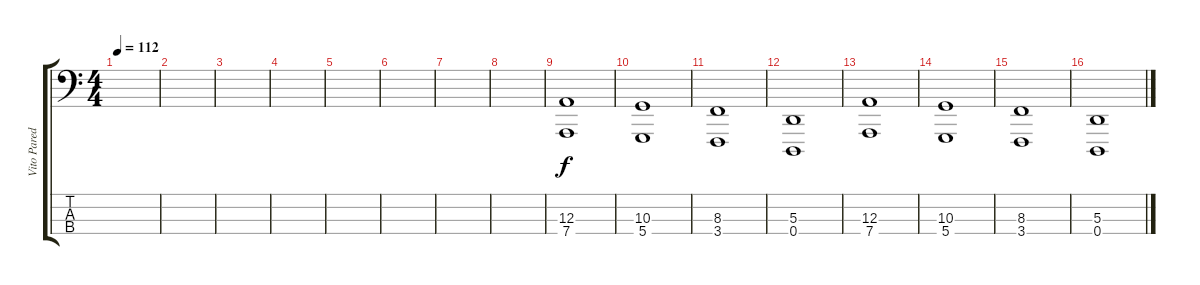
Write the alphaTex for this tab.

\track ("Vito Paredes" "Vito Pared") {instrument choiraahs}
\staff {score tabs}
\tuning (G2 D2 A1 D1) {hide}
\ts (4 4)
\tempo 112
\clef f4
\ks c
|
|
|
|
|
|
|
|
(12.3 7.4).1 |
(10.3 5.4).1 |
(8.3 3.4).1 |
(5.3 0.4).1 |
(12.3 7.4).1 |
(10.3 5.4).1 |
(8.3 3.4).1 |
(5.3 0.4).1
